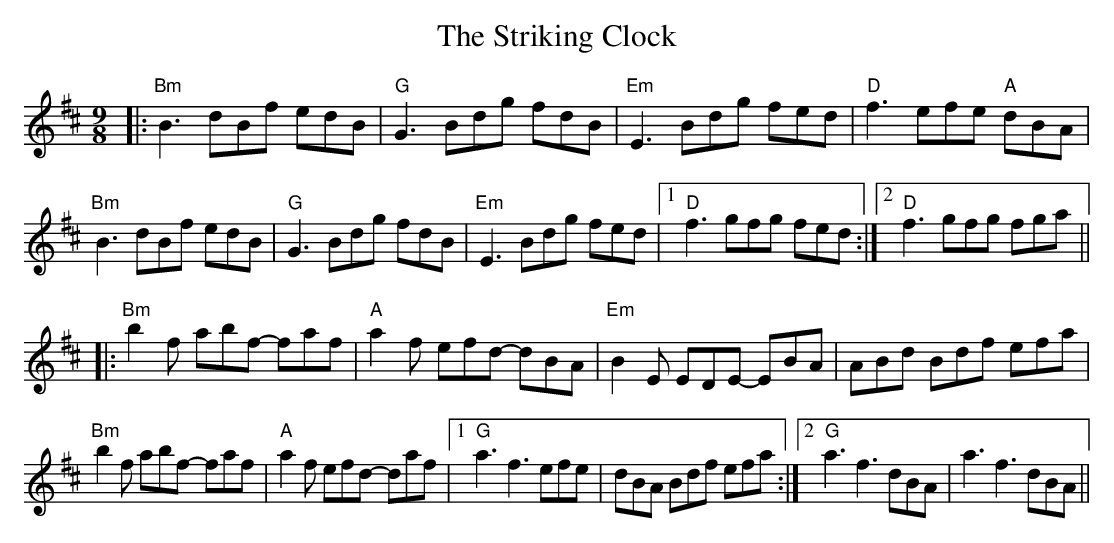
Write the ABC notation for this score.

X:1
T: The Striking Clock
M: 9/8
L: 1/8
K: Bmin
|:"Bm"B3 dBf edB|"G"G3 Bdg fdB|"Em"E3 Bdg fed|"D"f3 efe "A"dBA|
"Bm"B3 dBf edB|"G"G3 Bdg fdB|"Em"E3 Bdg fed|1 "D"f3 gfg fed:|2 "D"f3 gfg fga||
|:"Bm"b2f abf- faf|"A"a2f efd- dBA|"Em"B2E EDE- EBA|ABd Bdf efa|
"Bm"b2f abf- faf|"A"a2f efd- daf|1 "G"a3 f3 efe|dBA Bdf efa:|2 "G"a3 f3 dBA|a3 f3 dBA||
